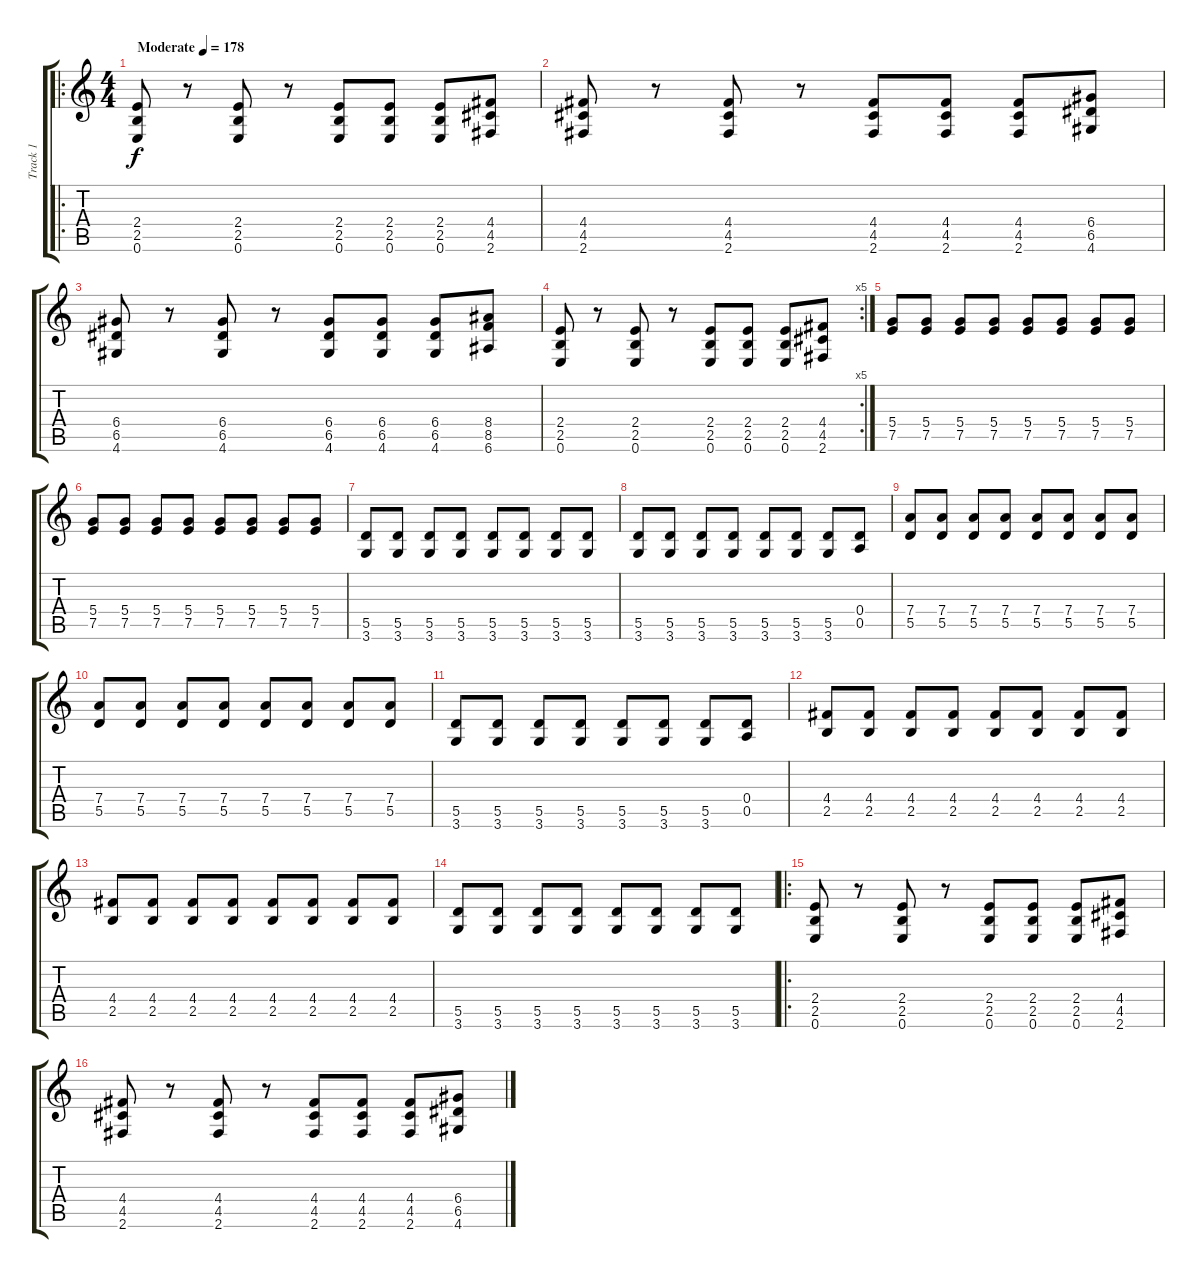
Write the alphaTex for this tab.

\track ("Track 1" "Track 1") {instrument distortionguitar}
\staff {score tabs}
\tuning (E4 B3 G3 D3 A2 E2) {hide}
\ro
\ts (4 4)
\tempo (178 "Moderate")
\clef g2
\ks c
(2.4 2.5 0.6).8{dy f instrument distortionguitar} r.8 (2.4 2.5 0.6).8 r.8 (2.4 2.5 0.6).8 (2.4 2.5 0.6).8 (2.4 2.5 0.6).8 (4.4 4.5 2.6).8 |
(4.4 4.5 2.6).8 r.8 (4.4 4.5 2.6).8 r.8 (4.4 4.5 2.6).8 (4.4 4.5 2.6).8 (4.4 4.5 2.6).8 (6.4 6.5 4.6).8 |
(6.4 6.5 4.6).8 r.8 (6.4 6.5 4.6).8 r.8 (6.4 6.5 4.6).8 (6.4 6.5 4.6).8 (6.4 6.5 4.6).8 (8.4 8.5 6.6).8 |
\rc 5
(2.4 2.5 0.6).8 r.8 (2.4 2.5 0.6).8 r.8 (2.4 2.5 0.6).8 (2.4 2.5 0.6).8 (2.4 2.5 0.6).8 (4.4 4.5 2.6).8 |
(5.4 7.5).8 (5.4 7.5).8 (5.4 7.5).8 (5.4 7.5).8 (5.4 7.5).8 (5.4 7.5).8 (5.4 7.5).8 (5.4 7.5).8 |
(5.4 7.5).8 (5.4 7.5).8 (5.4 7.5).8 (5.4 7.5).8 (5.4 7.5).8 (5.4 7.5).8 (5.4 7.5).8 (5.4 7.5).8 |
(5.5 3.6).8 (5.5 3.6).8 (5.5 3.6).8 (5.5 3.6).8 (5.5 3.6).8 (5.5 3.6).8 (5.5 3.6).8 (5.5 3.6).8 |
(5.5 3.6).8 (5.5 3.6).8 (5.5 3.6).8 (5.5 3.6).8 (5.5 3.6).8 (5.5 3.6).8 (5.5 3.6).8 (0.4 0.5).8 |
(7.4 5.5).8 (7.4 5.5).8 (7.4 5.5).8 (7.4 5.5).8 (7.4 5.5).8 (7.4 5.5).8 (7.4 5.5).8 (7.4 5.5).8 |
(7.4 5.5).8 (7.4 5.5).8 (7.4 5.5).8 (7.4 5.5).8 (7.4 5.5).8 (7.4 5.5).8 (7.4 5.5).8 (7.4 5.5).8 |
(5.5 3.6).8 (5.5 3.6).8 (5.5 3.6).8 (5.5 3.6).8 (5.5 3.6).8 (5.5 3.6).8 (5.5 3.6).8 (0.4 0.5).8 |
(4.4 2.5).8 (4.4 2.5).8 (4.4 2.5).8 (4.4 2.5).8 (4.4 2.5).8 (4.4 2.5).8 (4.4 2.5).8 (4.4 2.5).8 |
(4.4 2.5).8 (4.4 2.5).8 (4.4 2.5).8 (4.4 2.5).8 (4.4 2.5).8 (4.4 2.5).8 (4.4 2.5).8 (4.4 2.5).8 |
(5.5 3.6).8 (5.5 3.6).8 (5.5 3.6).8 (5.5 3.6).8 (5.5 3.6).8 (5.5 3.6).8 (5.5 3.6).8 (5.5 3.6).8 |
\ro
(2.4 2.5 0.6).8 r.8 (2.4 2.5 0.6).8 r.8 (2.4 2.5 0.6).8 (2.4 2.5 0.6).8 (2.4 2.5 0.6).8 (4.4 4.5 2.6).8 |
(4.4 4.5 2.6).8 r.8 (4.4 4.5 2.6).8 r.8 (4.4 4.5 2.6).8 (4.4 4.5 2.6).8 (4.4 4.5 2.6).8 (6.4 6.5 4.6).8
